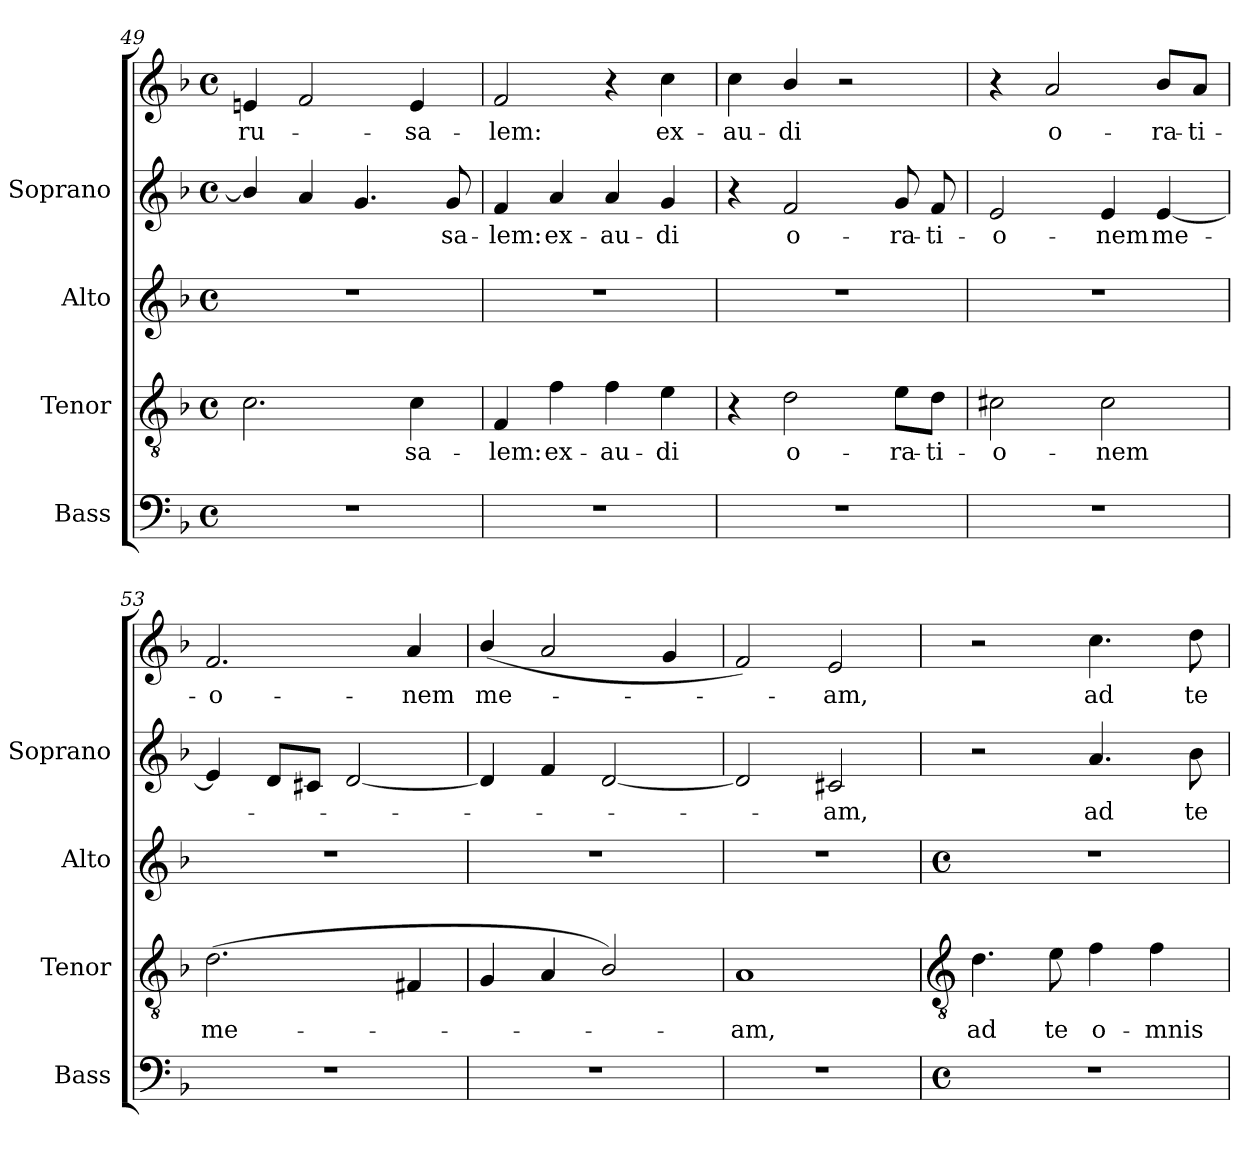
**kern	**kern	**text	**kern	**kern	**text	**kern	**text
*part4	*part3	*part3	*part2	*part1	*part1	*part1	*part1
*staff5	*staff4	*staff4	*staff3	*staff2	*staff2	*staff1	*staff1
*I"Bass	*I"Tenor	*	*I"Alto	*I"Soprano	*	*	*
*I'Bass	*I'Tenor	*	*I'Alto	*I'Soprano	*	*	*
!!LO:LB:g=z
*clefF4	*clefGv2	*	*clefG2	*clefG2	*	*clefG2	*
*k[b-]	*k[b-]	*	*k[b-]	*k[b-]	*	*k[b-]	*
*F:	*F:	*	*F:	*F:	*	*F:	*
*M4/4	*M4/4	*	*M4/4	*M4/4	*	*M4/4	*
*met(c)	*met(c)	*	*met(c)	*met(c)	*	*met(c)	*
=49	=49	=49	=49	=49	=49	=49	=49
!	!	!	!	!	!	!	!LO:LY:b
1r	2.c	.	1r	4b-/]	.	4en	ru-
.	.	.	.	4a	.	2f	.
.	.	.	.	4.g	.	.	.
!	!	!LO:LY:b	!	!	!	!	!LO:LY:b
.	4c	sa-	.	.	.	4e	sa-
!	!	!	!	!	!LO:LY:b	!	!
.	.	.	.	8g	-sa-	.	.
=50	=50	=50	=50	=50	=50	=50	=50
!	!	!LO:LY:b	!	!	!LO:LY:b	!	!LO:LY:b
1r	4F	-lem:	1r	4f	-lem:	2f	-lem:
!	!	!LO:LY:b	!	!	!LO:LY:b	!	!
.	4f	ex-	.	4a	ex-	.	.
!	!	!LO:LY:b	!	!	!LO:LY:b	!	!
.	4f	-au-	.	4a	-au-	4r	.
!	!	!LO:LY:b	!	!	!LO:LY:b	!	!LO:LY:b
.	4e	-di	.	4g	-di	4cc	ex-
=51	=51	=51	=51	=51	=51	=51	=51
!	!	!	!	!	!	!	!LO:LY:b
1r	4r	.	1r	4r	.	4cc	au-
!	!	!LO:LY:b	!	!	!LO:LY:b	!	!LO:LY:b
.	2d	o-	.	2f	o-	4b-/	-di
.	.	.	.	.	.	2r	.
!	!	!LO:LY:b	!	!	!LO:LY:b	!	!
.	8e\L	-ra-	.	8g	-ra-	.	.
!	!	!LO:LY:b	!	!	!LO:LY:b	!	!
.	8d\J	-ti-	.	8f	-ti-	.	.
=52	=52	=52	=52	=52	=52	=52	=52
!	!	!LO:LY:b	!	!	!LO:LY:b	!	!
1r	2c#X	-o-	1r	2e	-o-	4r	.
!	!	!	!	!	!	!	!LO:LY:b
.	.	.	.	.	.	2a	-o-
!	!	!LO:LY:b	!	!	!LO:LY:b	!	!
.	2c#	-nem	.	4e	-nem	.	.
!	!	!	!	!	!LO:LY:b	!	!LO:LY:b
.	.	.	.	[4e	me-	8b-/L	-ra-
!	!	!	!	!	!	!	!LO:LY:b
.	.	.	.	.	.	8a/J	-ti-
=53	=53	=53	=53	=53	=53	=53	=53
!	!	!LO:LY:b	!	!	!	!	!LO:LY:b
1r	(<2.d	me-	1r	4e]	.	2.f	o-
.	.	.	.	8dL	.	.	.
.	.	.	.	8c#XJ	.	.	.
.	.	.	.	[2d	.	.	.
!	!	!	!	!	!	!	!LO:LY:b
.	4F#X	.	.	.	.	4a	-nem
=54	=54	=54	=54	=54	=54	=54	=54
!	!	!	!	!	!	!	!LO:LY:b
1r	4G	.	1r	4d]	.	(<4b-/	me-
.	4A	.	.	4f	.	2a	.
.	2B-/)	.	.	[2d	.	.	.
.	.	.	.	.	.	4g	.
=55	=55	=55	=55	=55	=55	=55	=55
!	!	!LO:LY:b	!	!	!	!	!
1r	1A	am,	1r	2d]	.	2f)	.
!	!	!	!	!	!LO:LY:b	!	!LO:LY:b
.	.	.	.	2c#X	am,	2e	am,
!!LO:LB:g=z
=56	=56	=56	=56	=56	=56	=56	=56
*	*clefGv2	*	*	*	*	*	*
*M4/4	*	*	*M4/4	*	*	*	*
*met(c)	*	*	*met(c)	*	*	*	*
!	!	!LO:LY:b	!	!	!	!	!
1r	4.d	ad	1r	2r	.	2r	.
!	!	!LO:LY:b	!	!	!	!	!
.	8e	te	.	.	.	.	.
!	!	!LO:LY:b	!	!	!LO:LY:b	!	!LO:LY:b
.	4f	o-	.	4.a	ad	4.cc	ad
!	!	!LO:LY:b	!	!	!	!	!
.	4f	-mnis	.	.	.	.	.
!	!	!	!	!	!LO:LY:b	!	!LO:LY:b
.	.	.	.	8b-	te	8dd	te
=	=	=	=	=	=	=	=
*-	*-	*-	*-	*-	*-	*-	*-
